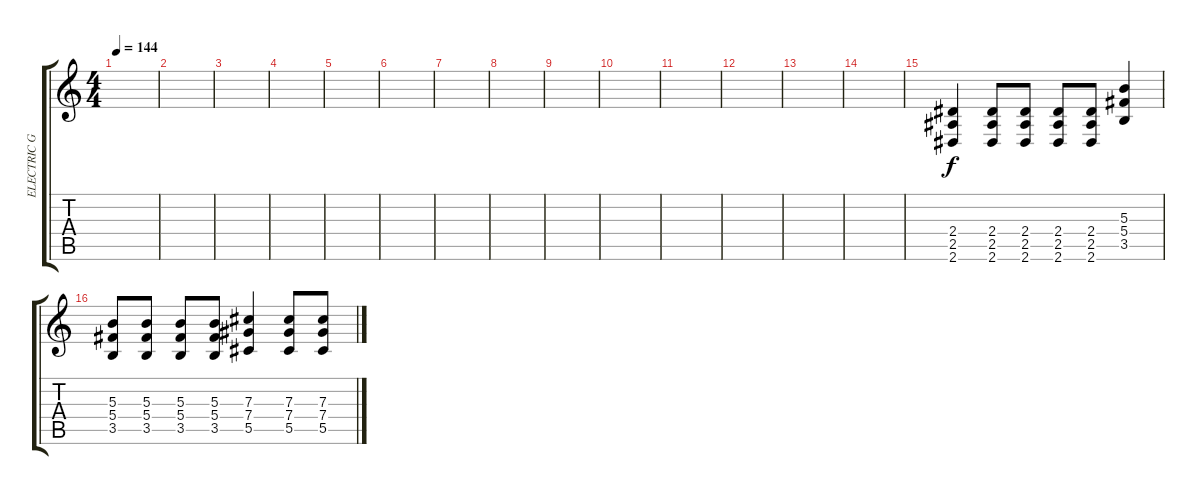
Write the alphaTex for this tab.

\track ("ELECTRIC GUITAR" "ELECTRIC G") {instrument distortionguitar}
\staff {score tabs}
\tuning (Eb4 Bb3 Gb3 Db3 Ab2 Db2) {hide}
\ts (4 4)
\tempo 144
\clef g2
\ks c
|
|
|
|
|
|
|
|
|
|
|
|
|
|
(2.4 2.5 2.6).4 (2.4 2.5 2.6).8 (2.4 2.5 2.6).8 (2.4 2.5 2.6).8 (2.4 2.5 2.6).8 (5.3 5.4 3.5).4 |
(5.3 5.4 3.5).8 (5.3 5.4 3.5).8 (5.3 5.4 3.5).8 (5.3 5.4 3.5).8 (7.3 7.4 5.5).4 (7.3 7.4 5.5).8 (7.3 7.4 5.5).8
